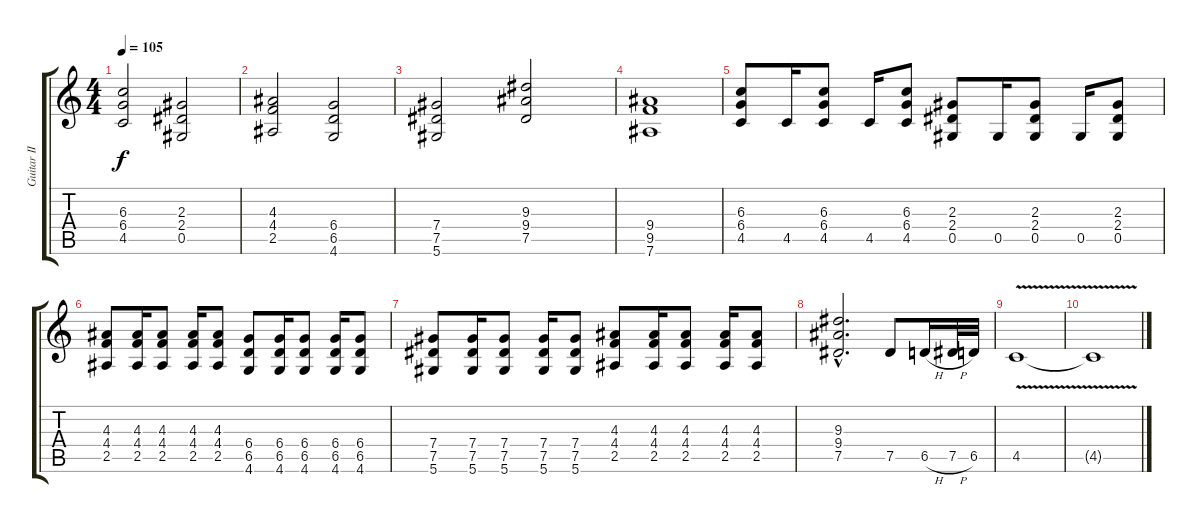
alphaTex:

\track ("Guitar II" "Guitar II") {instrument distortionguitar}
\staff {score tabs}
\tuning (Eb4 Bb3 Gb3 Db3 Ab2 Eb2) {hide}
\ts (4 4)
\tempo 105
\clef g2
\ks c
(6.3 6.4 4.5).2{dy f instrument distortionguitar} (2.3 2.4 0.5).2 |
(4.3 4.4 2.5).2 (6.4 6.5 4.6).2 |
(7.4 7.5 5.6).2 (9.3 9.4 7.5).2 |
(9.4 9.5 7.6).1 |
(6.3 6.4 4.5).8 4.5.16 (6.3 6.4 4.5).8 4.5.16 (6.3 6.4 4.5).8 (2.3 2.4 0.5).8 0.5.16 (2.3 2.4 0.5).8 0.5.16 (2.3 2.4 0.5).8 |
(4.3 4.4 2.5).8 (4.3 4.4 2.5).16 (4.3 4.4 2.5).8 (4.3 4.4 2.5).16 (4.3 4.4 2.5).8 (6.4 6.5 4.6).8 (6.4 6.5 4.6).16 (6.4 6.5 4.6).8 (6.4 6.5 4.6).16 (6.4 6.5 4.6).8 |
(7.4 7.5 5.6).8 (7.4 7.5 5.6).16 (7.4 7.5 5.6).8 (7.4 7.5 5.6).16 (7.4 7.5 5.6).8 (4.3 4.4 2.5).8 (4.3 4.4 2.5).16 (4.3 4.4 2.5).8 (4.3 4.4 2.5).16 (4.3 4.4 2.5).8 |
(9.3{hac} 9.4{hac} 7.5{hac}).2{d} 7.5.8 6.5{h}.16 7.5{h}.32 6.5.32 |
4.5{v}.1 |
4.5{t}.1
